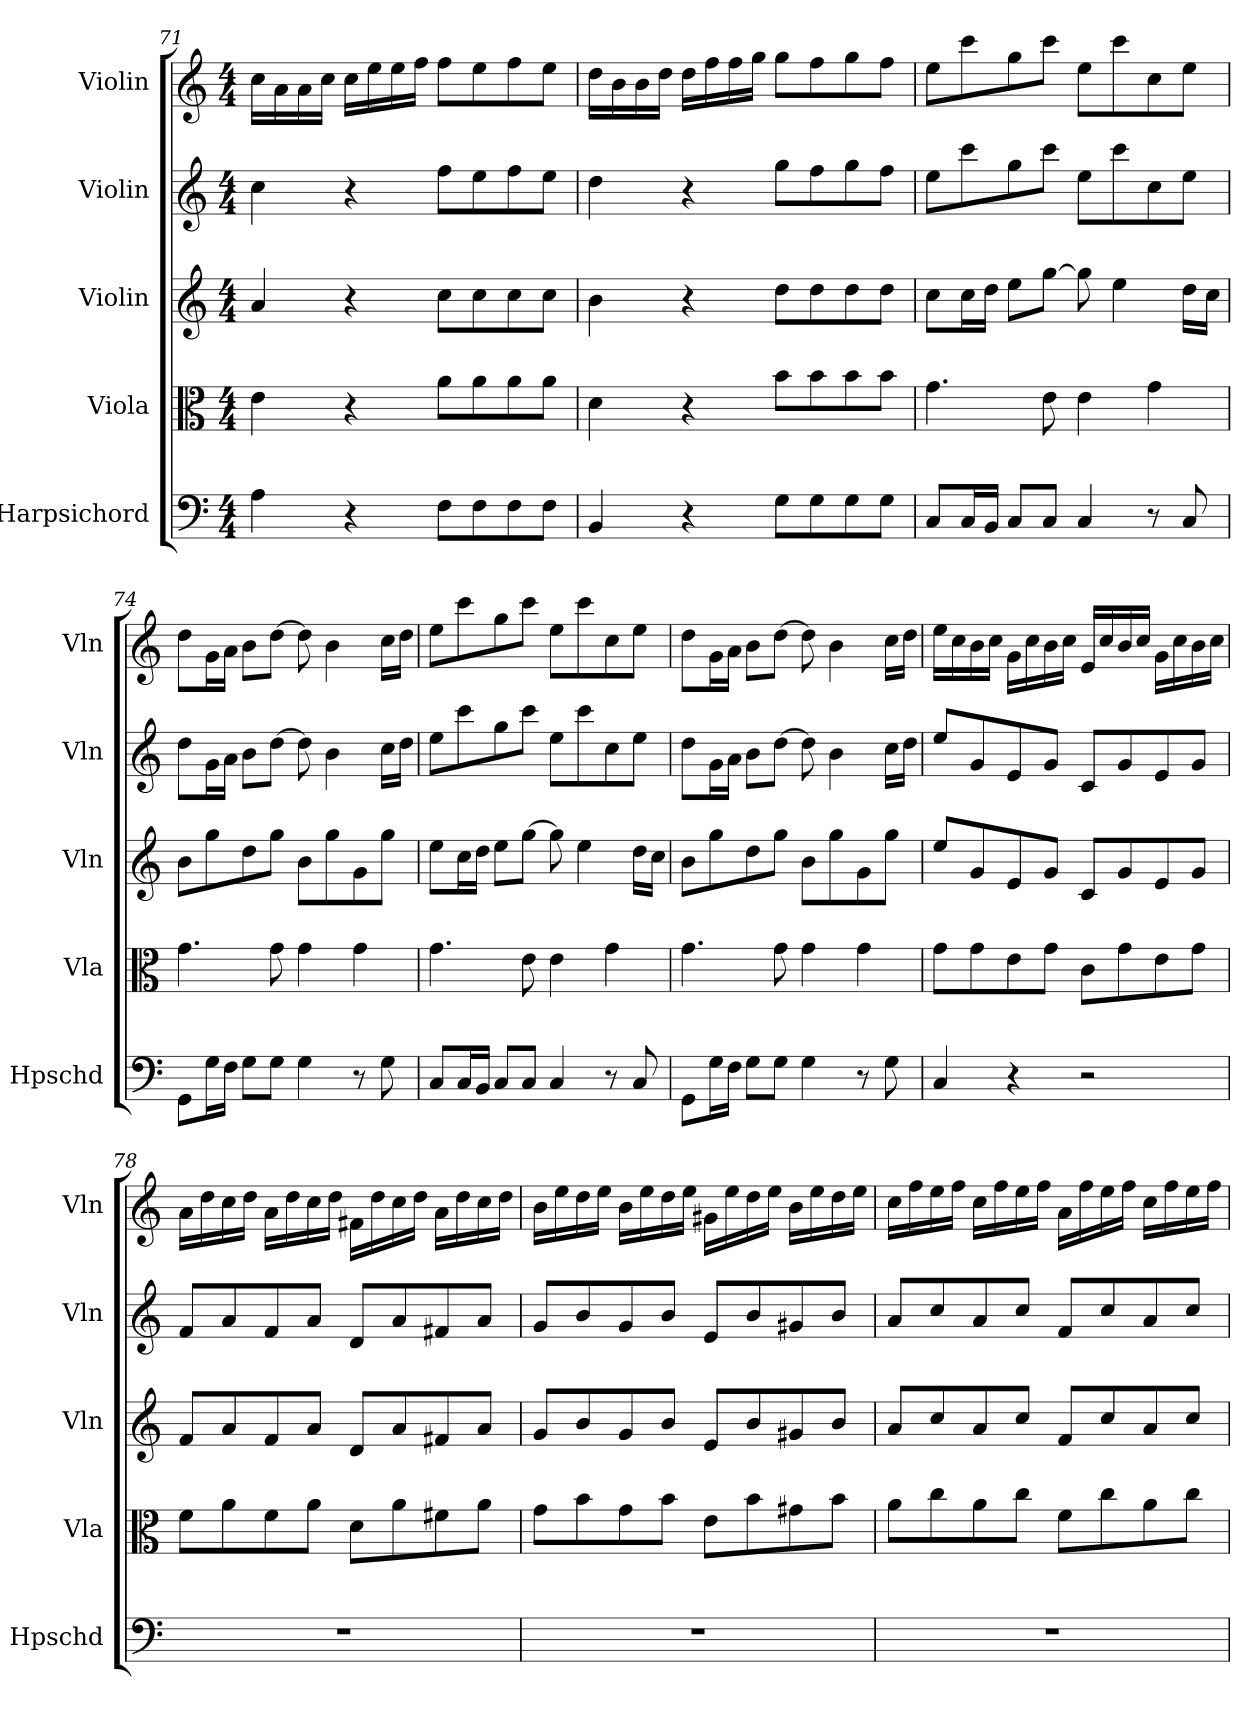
**kern	**kern	**kern	**kern	**kern
*part5	*part4	*part3	*part2	*part1
*staff5	*staff4	*staff3	*staff2	*staff1
*I"Harpsichord	*I"Viola	*I"Violin	*I"Violin	*I"Violin
*I'Hpschd	*I'Vla	*I'Vln	*I'Vln	*I'Vln
*clefF4	*clefC3	*clefG2	*clefG2	*clefG2
*k[]	*k[]	*k[]	*k[]	*k[]
*C:	*C:	*C:	*C:	*C:
*M4/4	*M4/4	*M4/4	*M4/4	*M4/4
=71	=71	=71	=71	=71
4A\	4e\	4a/	4cc\	16cc\LL
.	.	.	.	16a\
.	.	.	.	16a\
.	.	.	.	16cc\JJ
4r	4r	4r	4r	16cc\LL
.	.	.	.	16ee\
.	.	.	.	16ee\
.	.	.	.	16ff\JJ
8F\L	8a\L	8cc\L	8ff\L	8ff\L
8F\	8a\	8cc\	8ee\	8ee\
8F\	8a\	8cc\	8ff\	8ff\
8F\J	8a\J	8cc\J	8ee\J	8ee\J
=72	=72	=72	=72	=72
4BB/	4d\	4b\	4dd\	16dd\LL
.	.	.	.	16b\
.	.	.	.	16b\
.	.	.	.	16dd\JJ
4r	4r	4r	4r	16dd\LL
.	.	.	.	16ff\
.	.	.	.	16ff\
.	.	.	.	16gg\JJ
8G\L	8b\L	8dd\L	8gg\L	8gg\L
8G\	8b\	8dd\	8ff\	8ff\
8G\	8b\	8dd\	8gg\	8gg\
8G\J	8b\J	8dd\J	8ff\J	8ff\J
=73	=73	=73	=73	=73
8C/L	4.g\	8cc\L	8ee\L	8ee\L
16C/L	.	16cc\L	8ccc\	8ccc\
16BB/JJ	.	16dd\JJ	.	.
8C/L	.	8ee\L	8gg\	8gg\
8C/J	8e\	[8gg\J	8ccc\J	8ccc\J
4C/	4e\	8gg\]	8ee\L	8ee\L
.	.	4ee\	8ccc\	8ccc\
8r	4g\	.	8cc\	8cc\
8C/	.	16dd\LL	8ee\J	8ee\J
.	.	16cc\JJ	.	.
=74	=74	=74	=74	=74
8GG\L	4.g\	8b\L	8dd\L	8dd\L
16G\L	.	8gg\	16g\L	16g\L
16F\JJ	.	.	16a\JJ	16a\JJ
8G\L	.	8dd\	8b\L	8b\L
8G\J	8g\	8gg\J	[8dd\J	[8dd\J
4G\	4g\	8b\L	8dd\]	8dd\]
.	.	8gg\	4b\	4b\
8r	4g\	8g\	.	.
8G\	.	8gg\J	16cc\LL	16cc\LL
.	.	.	16dd\JJ	16dd\JJ
=75	=75	=75	=75	=75
8C/L	4.g\	8ee\L	8ee\L	8ee\L
16C/L	.	16cc\L	8ccc\	8ccc\
16BB/JJ	.	16dd\JJ	.	.
8C/L	.	8ee\L	8gg\	8gg\
8C/J	8e\	[8gg\J	8ccc\J	8ccc\J
4C/	4e\	8gg\]	8ee\L	8ee\L
.	.	4ee\	8ccc\	8ccc\
8r	4g\	.	8cc\	8cc\
8C/	.	16dd\LL	8ee\J	8ee\J
.	.	16cc\JJ	.	.
=76	=76	=76	=76	=76
8GG\L	4.g\	8b\L	8dd\L	8dd\L
16G\L	.	8gg\	16g\L	16g\L
16F\JJ	.	.	16a\JJ	16a\JJ
8G\L	.	8dd\	8b\L	8b\L
8G\J	8g\	8gg\J	[8dd\J	[8dd\J
4G\	4g\	8b\L	8dd\]	8dd\]
.	.	8gg\	4b\	4b\
8r	4g\	8g\	.	.
8G\	.	8gg\J	16cc\LL	16cc\LL
.	.	.	16dd\JJ	16dd\JJ
=77	=77	=77	=77	=77
4C/	8g\L	8ee/L	8ee/L	16ee\LL
.	.	.	.	16cc\
.	8g\	8g/	8g/	16b\
.	.	.	.	16cc\JJ
4r	8e\	8e/	8e/	16g\LL
.	.	.	.	16cc\
.	8g\J	8g/J	8g/J	16b\
.	.	.	.	16cc\JJ
2r	8c\L	8c/L	8c/L	16e/LL
.	.	.	.	16cc/
.	8g\	8g/	8g/	16b/
.	.	.	.	16cc/JJ
.	8e\	8e/	8e/	16g\LL
.	.	.	.	16cc\
.	8g\J	8g/J	8g/J	16b\
.	.	.	.	16cc\JJ
=78	=78	=78	=78	=78
1r	8f\L	8f/L	8f/L	16a\LL
.	.	.	.	16dd\
.	8a\	8a/	8a/	16cc\
.	.	.	.	16dd\JJ
.	8f\	8f/	8f/	16a\LL
.	.	.	.	16dd\
.	8a\J	8a/J	8a/J	16cc\
.	.	.	.	16dd\JJ
.	8d\L	8d/L	8d/L	16f#X\LL
.	.	.	.	16dd\
.	8a\	8a/	8a/	16cc\
.	.	.	.	16dd\JJ
.	8f#X\	8f#X/	8f#X/	16a\LL
.	.	.	.	16dd\
.	8a\J	8a/J	8a/J	16cc\
.	.	.	.	16dd\JJ
=79	=79	=79	=79	=79
1r	8g\L	8g/L	8g/L	16b\LL
.	.	.	.	16ee\
.	8b\	8b/	8b/	16dd\
.	.	.	.	16ee\JJ
.	8g\	8g/	8g/	16b\LL
.	.	.	.	16ee\
.	8b\J	8b/J	8b/J	16dd\
.	.	.	.	16ee\JJ
.	8e\L	8e/L	8e/L	16g#X\LL
.	.	.	.	16ee\
.	8b\	8b/	8b/	16dd\
.	.	.	.	16ee\JJ
.	8g#X\	8g#X/	8g#X/	16b\LL
.	.	.	.	16ee\
.	8b\J	8b/J	8b/J	16dd\
.	.	.	.	16ee\JJ
=80	=80	=80	=80	=80
1r	8a\L	8a/L	8a/L	16cc\LL
.	.	.	.	16ff\
.	8cc\	8cc/	8cc/	16ee\
.	.	.	.	16ff\JJ
.	8a\	8a/	8a/	16cc\LL
.	.	.	.	16ff\
.	8cc\J	8cc/J	8cc/J	16ee\
.	.	.	.	16ff\JJ
.	8f\L	8f/L	8f/L	16a\LL
.	.	.	.	16ff\
.	8cc\	8cc/	8cc/	16ee\
.	.	.	.	16ff\JJ
.	8a\	8a/	8a/	16cc\LL
.	.	.	.	16ff\
.	8cc\J	8cc/J	8cc/J	16ee\
.	.	.	.	16ff\JJ
=	=	=	=	=
*-	*-	*-	*-	*-
